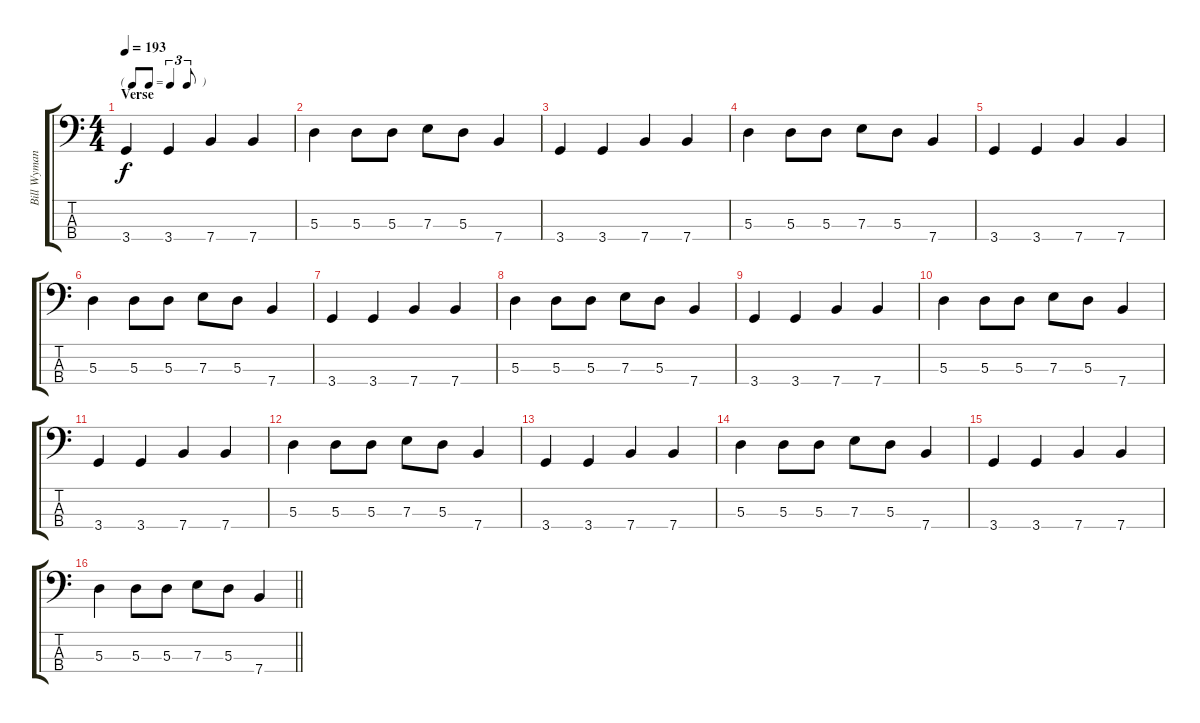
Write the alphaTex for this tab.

\track ("Bill Wyman" "Bill Wyman") {instrument electricbassfinger}
\staff {score tabs}
\tuning (G2 D2 A1 E1) {hide}
\ts (4 4)
\tf triplet8th
\section ("" "Verse")
\tempo 193
\clef f4
\ks c
3.4.4{dy f} 3.4.4 7.4.4 7.4.4 |
5.3.4 5.3.8 5.3.8 7.3.8 5.3.8 7.4.4 |
3.4.4 3.4.4 7.4.4 7.4.4 |
5.3.4 5.3.8 5.3.8 7.3.8 5.3.8 7.4.4 |
3.4.4 3.4.4 7.4.4 7.4.4 |
5.3.4 5.3.8 5.3.8 7.3.8 5.3.8 7.4.4 |
3.4.4 3.4.4 7.4.4 7.4.4 |
5.3.4 5.3.8 5.3.8 7.3.8 5.3.8 7.4.4 |
3.4.4 3.4.4 7.4.4 7.4.4 |
5.3.4 5.3.8 5.3.8 7.3.8 5.3.8 7.4.4 |
3.4.4 3.4.4 7.4.4 7.4.4 |
5.3.4 5.3.8 5.3.8 7.3.8 5.3.8 7.4.4 |
3.4.4 3.4.4 7.4.4 7.4.4 |
5.3.4 5.3.8 5.3.8 7.3.8 5.3.8 7.4.4 |
3.4.4 3.4.4 7.4.4 7.4.4 |
\barLineRight lightlight
5.3.4 5.3.8 5.3.8 7.3.8 5.3.8 7.4.4
